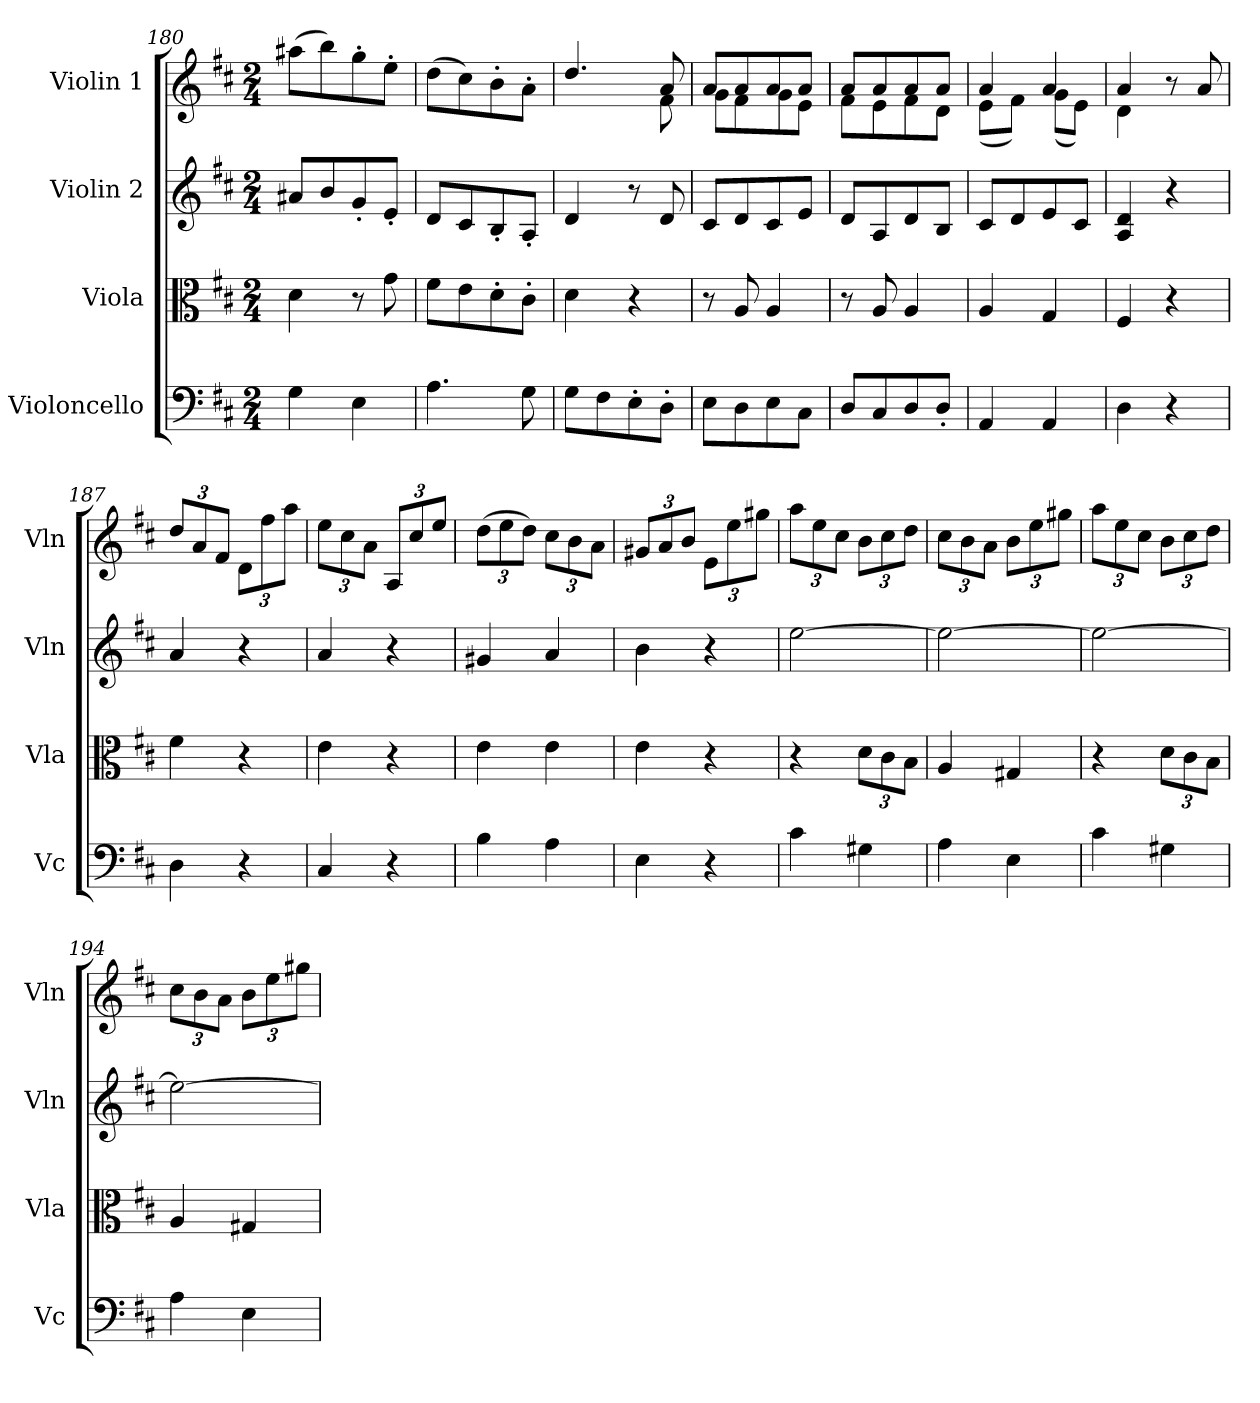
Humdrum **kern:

**kern	**kern	**kern	**kern
*part4	*part3	*part2	*part1
*staff4	*staff3	*staff2	*staff1
*I"Violoncello	*I"Viola	*I"Violin 2	*I"Violin 1
*I'Vc	*I'Vla	*I'Vln	*I'Vln
!!LO:LB:g=z
*clefF4	*clefC3	*clefG2	*clefG2
*k[f#c#]	*k[f#c#]	*k[f#c#]	*k[f#c#]
*M2/4	*M2/4	*M2/4	*M2/4
=180	=180	=180	=180
4G\	4d\	8a#X/L	(>8aa#X\L
.	.	8b/	8bb\)
4E\	8r	8g'/	8gg'\
.	8g\	8e'/J	8ee'\J
=181	=181	=181	=181
4.A\	8f#\L	8d/L	(>8dd\L
.	8e\	8c#/	8cc#\)
.	8d'\	8B'/	8b'\
8G\	8c#'\J	8A'/J	8a'\J
=182	=182	=182	=182
*	*	*	*^
8G\L	4d\	4d/	4.dd/	4.ryy
8F#\	.	.	.	.
8E'\	4r	8r	.	.
8D'\J	.	8d/	8a/	8f#\
=183	=183	=183	=183	=183
8E\L	8r	8c#/L	8a/L	8g\L
8D\	8A/	8d/	8a/	8f#\
8E\	4A/	8c#/	8a/	8g\
8C#\J	.	8e/J	8a/J	8e\J
=184	=184	=184	=184	=184
8D/L	8r	8d/L	8a/L	8f#\L
8C#/	8A/	8A/	8a/	8e\
8D/	4A/	8d/	8a/	8f#\
8D'/J	.	8B/J	8a/J	8d\J
=185	=185	=185	=185	=185
4AA/	4A/	8c#/L	4a/	(<8e\L
.	.	8d/	.	8f#\J)
4AA/	4G/	8e/	4a/	(<8g\L
.	.	8c#/J	.	8e\J)
=186	=186	=186	=186	=186
4D\	4F#/	4A/ 4d/	4a/	4d\
4r	4r	4r	8r	4ryy
.	.	.	8a/	.
*	*	*	*v	*v
=187	=187	=187	=187
*	*	*	*Xbrackettup
4D\	4f#\	4a/	12dd/L
.	.	.	12a/
.	.	.	12f#/J
4r	4r	4r	12d\L
.	.	.	12ff#\
.	.	.	12aa\J
=188	=188	=188	=188
4C#/	4e\	4a/	12ee\L
.	.	.	12cc#\
.	.	.	12a\J
4r	4r	4r	12A/L
.	.	.	12cc#/
.	.	.	12ee/J
=189	=189	=189	=189
4B\	4e\	4g#X/	(>12dd\L
.	.	.	12ee\
.	.	.	12dd\J)
4A\	4e\	4a/	12cc#\L
.	.	.	12b\
.	.	.	12a\J
!!LO:LB:g=z
=190	=190	=190	=190
4E\	4e\	4b\	12g#X/L
.	.	.	12a/
.	.	.	12b/J
4r	4r	4r	12e\L
.	.	.	12ee\
.	.	.	12gg#X\J
=191	=191	=191	=191
4c#\	4r	[2ee\	12aa\L
.	.	.	12ee\
.	.	.	12cc#\J
*	*Xbrackettup	*	*
4G#X\	12d\L	.	12b\L
.	12c#\	.	12cc#\
.	12B\J	.	12dd\J
=192	=192	=192	=192
4A\	4A/	2ee\_	12cc#\L
.	.	.	12b\
.	.	.	12a\J
4E\	4G#X/	.	12b\L
.	.	.	12ee\
.	.	.	12gg#X\J
=193	=193	=193	=193
4c#\	4r	2ee\_	12aa\L
.	.	.	12ee\
.	.	.	12cc#\J
4G#X\	12d\L	.	12b\L
.	12c#\	.	12cc#\
.	12B\J	.	12dd\J
=194	=194	=194	=194
4A\	4A/	2ee\_	12cc#\L
.	.	.	12b\
.	.	.	12a\J
4E\	4G#X/	.	12b\L
.	.	.	12ee\
.	.	.	12gg#X\J
=	=	=	=
*-	*-	*-	*-
